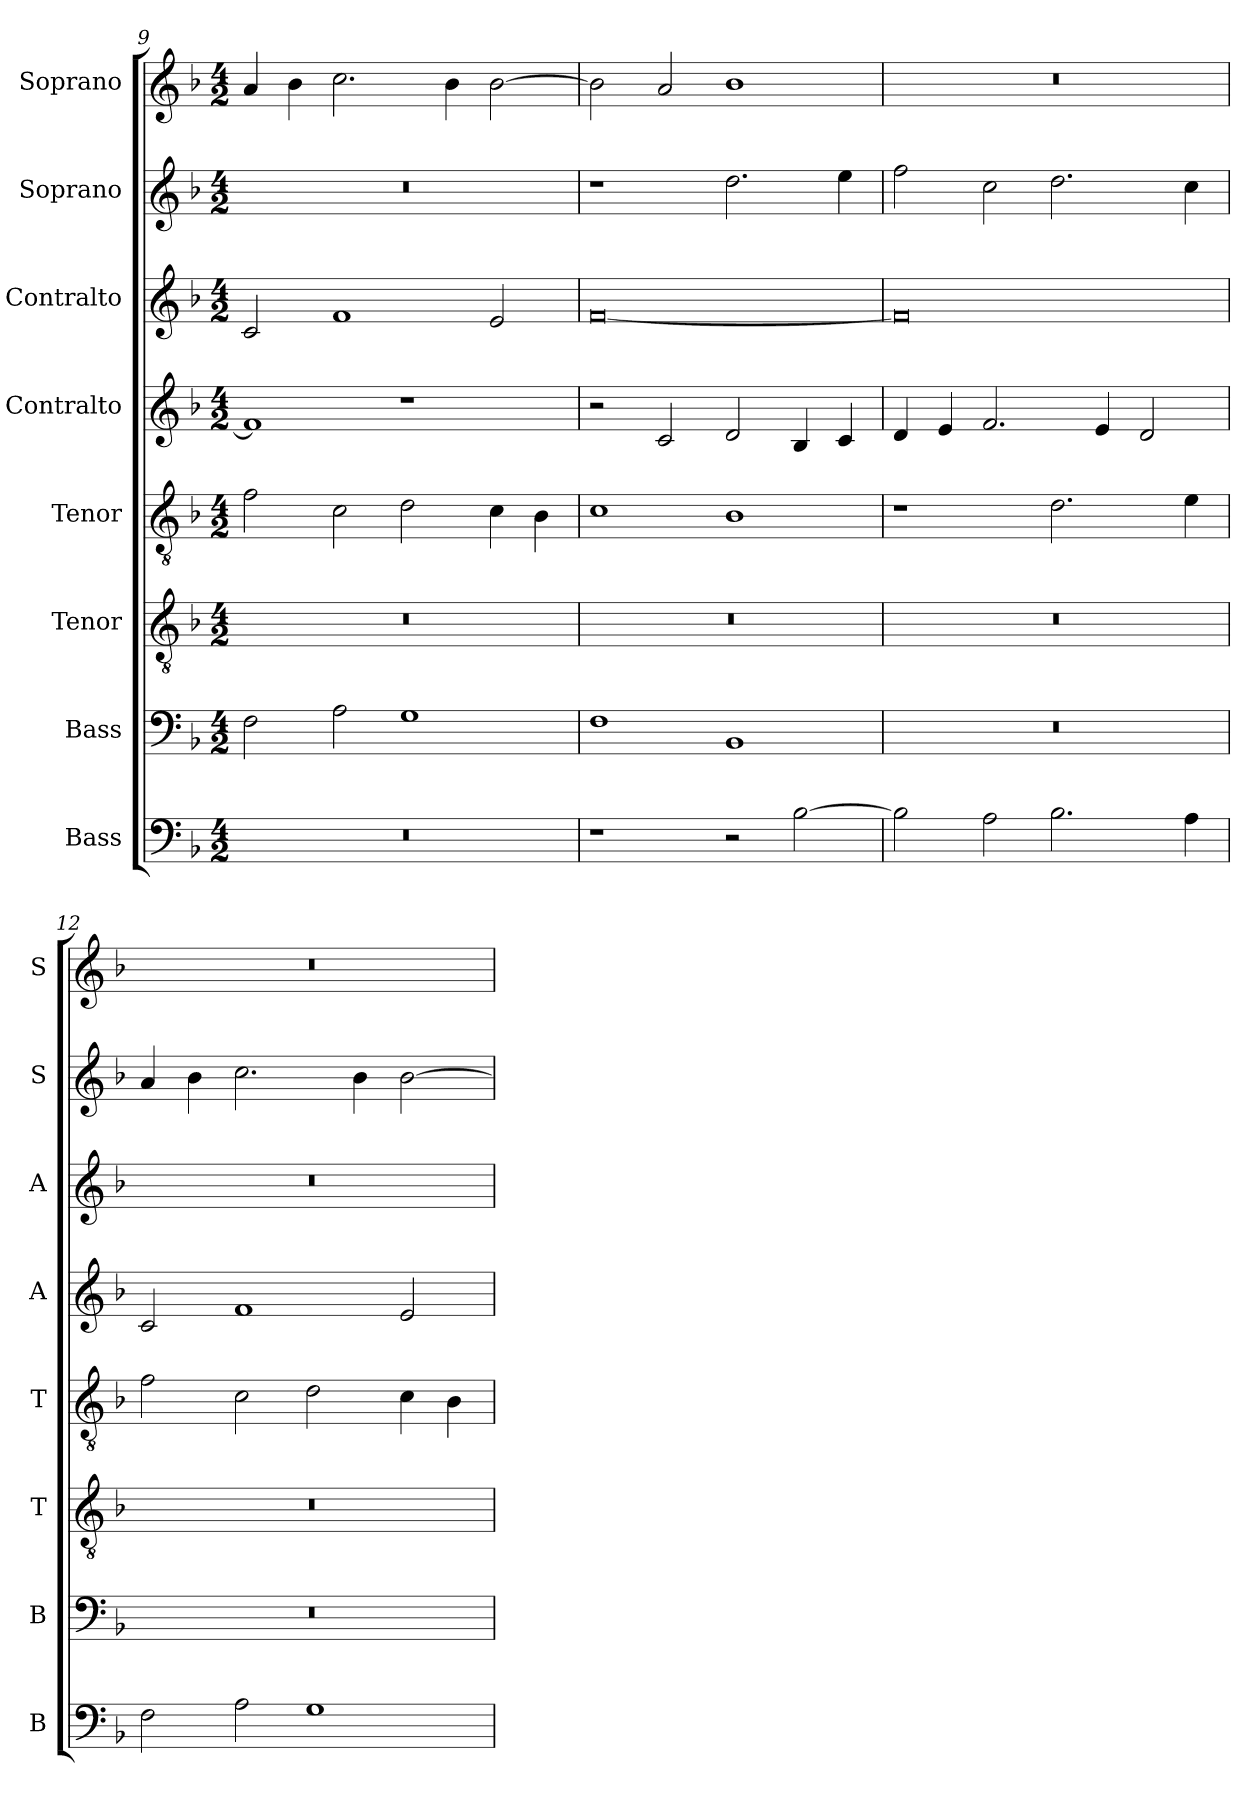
**kern	**kern	**kern	**kern	**kern	**kern	**kern	**kern
*part8	*part7	*part6	*part5	*part4	*part3	*part2	*part1
*staff8	*staff7	*staff6	*staff5	*staff4	*staff3	*staff2	*staff1
*I"Bass	*I"Bass	*I"Tenor	*I"Tenor	*I"Contralto	*I"Contralto	*I"Soprano	*I"Soprano
*I'B	*I'B	*I'T	*I'T	*I'A	*I'A	*I'S	*I'S
*clefF4	*clefF4	*clefGv2	*clefGv2	*clefG2	*clefG2	*clefG2	*clefG2
*k[b-]	*k[b-]	*k[b-]	*k[b-]	*k[b-]	*k[b-]	*k[b-]	*k[b-]
*F:ion	*F:ion	*F:ion	*F:ion	*F:ion	*F:ion	*F:ion	*F:ion
*M4/2	*M4/2	*M4/2	*M4/2	*M4/2	*M4/2	*M4/2	*M4/2
=9	=9	=9	=9	=9	=9	=9	=9
0r	2F	0r	2f	1f]	2c	0r	4a
.	.	.	.	.	.	.	4b-
.	2A	.	2c	.	1f	.	2.cc
.	1G	.	2d	1r	.	.	.
.	.	.	.	.	.	.	4b-
.	.	.	4c	.	2e	.	[2b-
.	.	.	4B-	.	.	.	.
=10	=10	=10	=10	=10	=10	=10	=10
1r	1F	0r	1c	2r	[0f	1r	2b-]
.	.	.	.	2c	.	.	2a
2r	1BB-	.	1B-	2d	.	2.dd	1b-
[2B-	.	.	.	4B-	.	.	.
.	.	.	.	4c	.	4ee	.
=11	=11	=11	=11	=11	=11	=11	=11
2B-]	0r	0r	1r	4d	0f]	2ff	0r
.	.	.	.	4e	.	.	.
2A	.	.	.	2.f	.	2cc	.
2.B-	.	.	2.d	.	.	2.dd	.
.	.	.	.	4e	.	.	.
.	.	.	.	2d	.	.	.
4A	.	.	4e	.	.	4cc	.
=12	=12	=12	=12	=12	=12	=12	=12
2F	0r	0r	2f	2c	0r	4a	0r
.	.	.	.	.	.	4b-	.
2A	.	.	2c	1f	.	2.cc	.
1G	.	.	2d	.	.	.	.
.	.	.	.	.	.	4b-	.
.	.	.	4c	2e	.	[2b-	.
.	.	.	4B-	.	.	.	.
=	=	=	=	=	=	=	=
*-	*-	*-	*-	*-	*-	*-	*-
